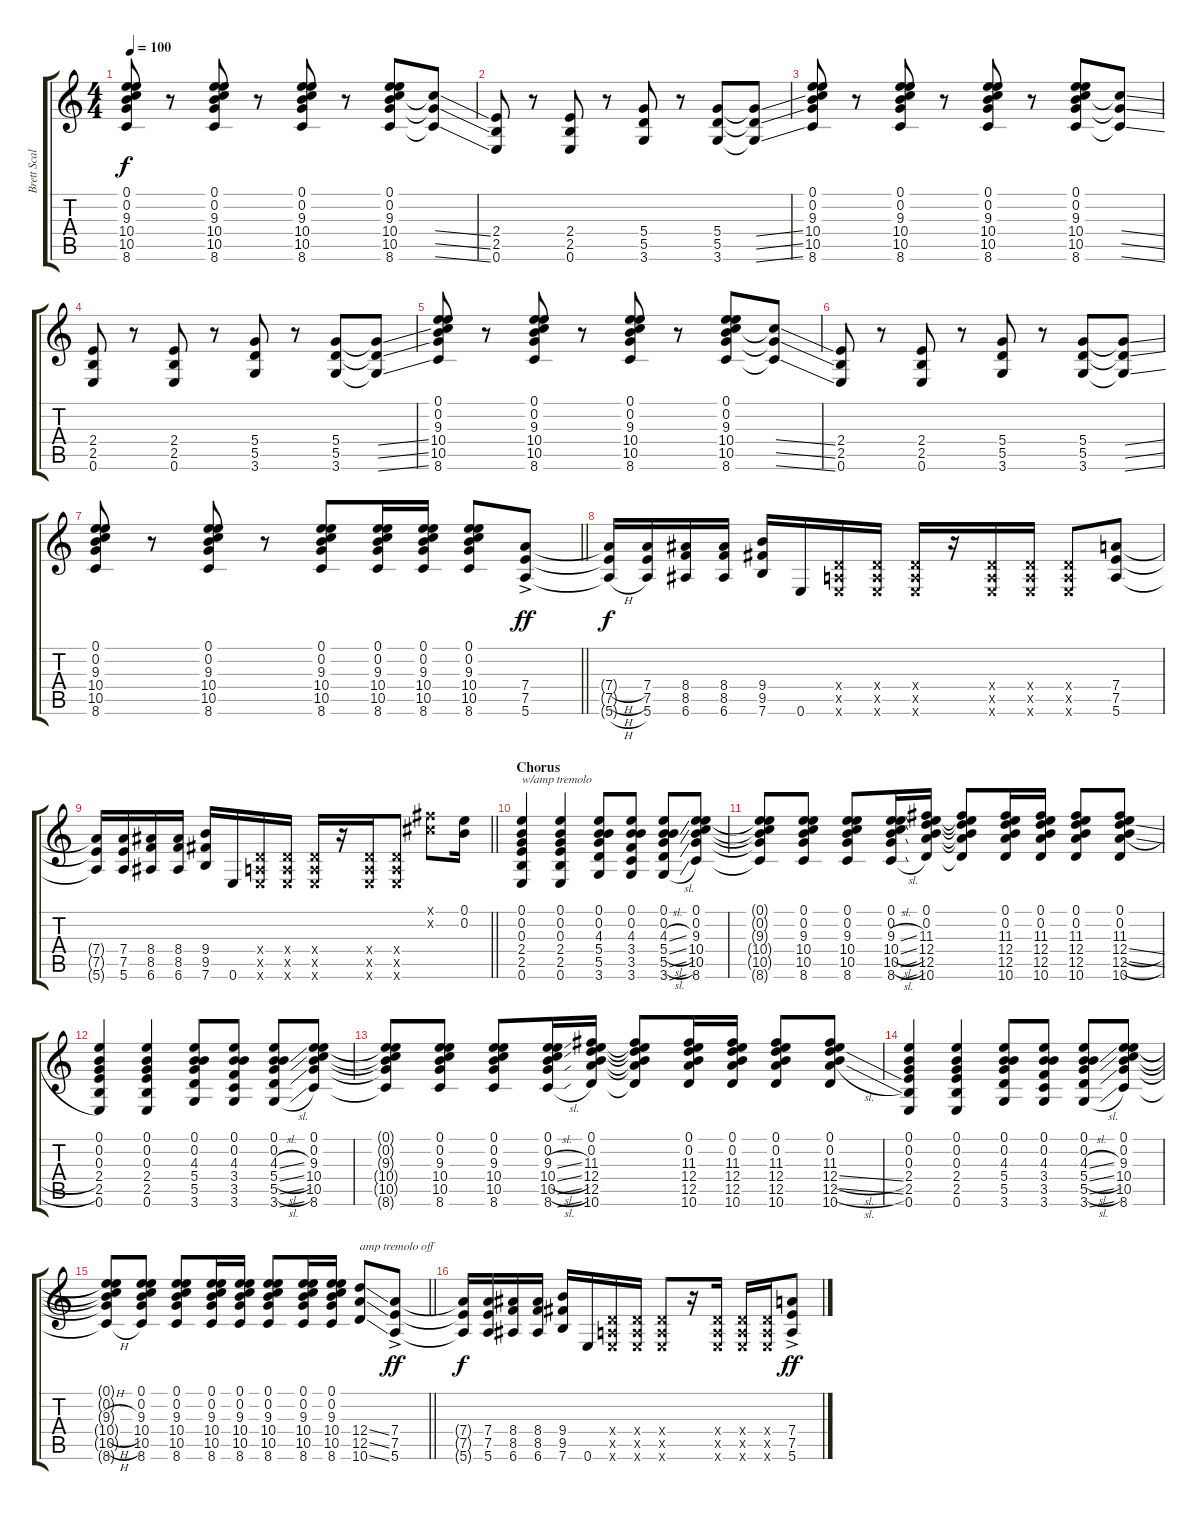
\track ("Brett Scallions (Rhythm Guitar)" "Brett Scal") {instrument distortionguitar}
\staff {score tabs}
\tuning (E4 B3 G3 D3 A2 E2) {hide}
\ts (4 4)
\tempo 100
\clef g2
\ks c
(0.1 0.2 9.3 10.4 10.5 8.6).8{dy f} r.8 (0.1 0.2 9.3 10.4 10.5 8.6).8 r.8 (0.1 0.2 9.3 10.4 10.5 8.6).8 r.8 (0.1 0.2 9.3 10.4 10.5 8.6).8 (10.4{ss t} 10.5{ss t} 8.6{ss t}).8 |
(2.4 2.5 0.6).8 r.8 (2.4 2.5 0.6).8 r.8 (5.4 5.5 3.6).8 r.8 (5.4 5.5 3.6).8 (5.4{ss t} 5.5{ss t} 3.6{ss t}).8 |
(0.1 0.2 9.3 10.4 10.5 8.6).8 r.8 (0.1 0.2 9.3 10.4 10.5 8.6).8 r.8 (0.1 0.2 9.3 10.4 10.5 8.6).8 r.8 (0.1 0.2 9.3 10.4 10.5 8.6).8 (10.4{ss t} 10.5{ss t} 8.6{ss t}).8 |
(2.4 2.5 0.6).8 r.8 (2.4 2.5 0.6).8 r.8 (5.4 5.5 3.6).8 r.8 (5.4 5.5 3.6).8 (5.4{ss t} 5.5{ss t} 3.6{ss t}).8 |
(0.1 0.2 9.3 10.4 10.5 8.6).8 r.8 (0.1 0.2 9.3 10.4 10.5 8.6).8 r.8 (0.1 0.2 9.3 10.4 10.5 8.6).8 r.8 (0.1 0.2 9.3 10.4 10.5 8.6).8 (10.4{ss t} 10.5{ss t} 8.6{ss t}).8 |
(2.4 2.5 0.6).8 r.8 (2.4 2.5 0.6).8 r.8 (5.4 5.5 3.6).8 r.8 (5.4 5.5 3.6).8 (5.4{ss t} 5.5{ss t} 3.6{ss t}).8 |
\barLineRight lightlight
(0.1 0.2 9.3 10.4 10.5 8.6).8 r.8 (0.1 0.2 9.3 10.4 10.5 8.6).8 r.8 (0.1 0.2 9.3 10.4 10.5 8.6).8 (0.1 0.2 9.3 10.4 10.5 8.6).16 (0.1 0.2 9.3 10.4 10.5 8.6).16 (0.1 0.2 9.3 10.4 10.5 8.6).8 (7.4{ac} 7.5{ac} 5.6{ac}).8{dy ff} |
(7.4{h t} 7.5{h t} 5.6{h t}).16{dy f} (7.4 7.5 5.6).16 (8.4 8.5 6.6).16 (8.4 8.5 6.6).16 (9.4 9.5 7.6).16 0.6.16 (0.4{x} 0.5{x} 0.6{x}).16 (0.4{x} 0.5{x} 0.6{x}).16 (0.4{x} 0.5{x} 0.6{x}).16 r.16 (0.4{x} 0.5{x} 0.6{x}).16 (0.4{x} 0.5{x} 0.6{x}).16 (0.4{x} 0.5{x} 0.6{x}).8 (7.4 7.5 5.6).8 |
\barLineRight lightlight
(7.4{t} 7.5{t} 5.6{t}).16 (7.4 7.5 5.6).16 (8.4 8.5 6.6).16 (8.4 8.5 6.6).16 (9.4 9.5 7.6).16 0.6.16 (0.4{x} 0.5{x} 0.6{x}).16 (0.4{x} 0.5{x} 0.6{x}).16 (0.4{x} 0.5{x} 0.6{x}).16 r.16 (0.4{x} 0.5{x} 0.6{x}).16 (0.4{x} 0.5{x} 0.6{x}).8 (2.1{x} 2.2{x}).8 (0.1 0.2).16 |
\section ("" "Chorus")
(0.1 0.2 0.3 2.4 2.5 0.6).4{txt "w/amp tremolo"} (0.1 0.2 0.3 2.4 2.5 0.6).4 (0.1 0.2 4.3 5.4 5.5 3.6).8 (0.1 0.2 4.3 3.4 3.5 3.6).8 (0.1 0.2 4.3{sl} 5.4{sl} 5.5{sl} 3.6{sl}).8 (0.1 0.2 9.3 10.4 10.5 8.6).8 |
(0.1{t} 0.2{t} 9.3{t} 10.4{t} 10.5{t} 8.6{t}).8 (0.1 0.2 9.3 10.4 10.5 8.6).8 (0.1 0.2 9.3 10.4 10.5 8.6).8 (0.1 0.2 9.3{sl} 10.4{sl} 10.5{sl} 8.6{sl}).16 (0.1 0.2 11.3 12.4 12.5 10.6).16 (0.1{t} 0.2{t} 11.3{t} 12.4{t} 12.5{t} 10.6{t}).8 (0.1 0.2 11.3 12.4 12.5 10.6).16 (0.1 0.2 11.3 12.4 12.5 10.6).16 (0.1 0.2 11.3 12.4 12.5 10.6).8 (0.1 0.2 11.3 12.4{sl} 12.5{sl} 10.6).8 |
(0.1 0.2 0.3 2.4 2.5 0.6).4 (0.1 0.2 0.3 2.4 2.5 0.6).4 (0.1 0.2 4.3 5.4 5.5 3.6).8 (0.1 0.2 4.3 3.4 3.5 3.6).8 (0.1 0.2 4.3{sl} 5.4{sl} 5.5{sl} 3.6{sl}).8 (0.1 0.2 9.3 10.4 10.5 8.6).8 |
(0.1{t} 0.2{t} 9.3{t} 10.4{t} 10.5{t} 8.6{t}).8 (0.1 0.2 9.3 10.4 10.5 8.6).8 (0.1 0.2 9.3 10.4 10.5 8.6).8 (0.1 0.2 9.3{sl} 10.4{sl} 10.5{sl} 8.6{sl}).16 (0.1 0.2 11.3 12.4 12.5 10.6).16 (0.1{t} 0.2{t} 11.3{t} 12.4{t} 12.5{t} 10.6{t}).8 (0.1 0.2 11.3 12.4 12.5 10.6).16 (0.1 0.2 11.3 12.4 12.5 10.6).16 (0.1 0.2 11.3 12.4 12.5 10.6).8 (0.1 0.2 11.3 12.4{sl} 12.5{sl} 10.6).8 |
(0.1 0.2 0.3 2.4 2.5 0.6).4 (0.1 0.2 0.3 2.4 2.5 0.6).4 (0.1 0.2 4.3 5.4 5.5 3.6).8 (0.1 0.2 4.3 3.4 3.5 3.6).8 (0.1 0.2 4.3{sl} 5.4{sl} 5.5{sl} 3.6{sl}).8 (0.1 0.2 9.3 10.4 10.5 8.6).8 |
\barLineRight lightlight
(0.1{h t} 0.2{h t} 9.3{h t} 10.4{h t} 10.5{h t} 8.6{h t}).8 (0.1 0.2 9.3 10.4 10.5 8.6).8 (0.1 0.2 9.3 10.4 10.5 8.6).8 (0.1 0.2 9.3 10.4 10.5 8.6).16 (0.1 0.2 9.3 10.4 10.5 8.6).16 (0.1 0.2 9.3 10.4 10.5 8.6).8 (0.1 0.2 9.3 10.4 10.5 8.6).16 (0.1 0.2 9.3 10.4 10.5 8.6).16 (12.4{ss} 12.5{ss} 10.6{ss}).8{txt "amp tremolo off"} (7.4{ac} 7.5{ac} 5.6{ac}).8{dy ff} |
(7.4{t} 7.5{t} 5.6{t}).16{dy f} (7.4 7.5 5.6).16 (8.4 8.5 6.6).16 (8.4 8.5 6.6).16 (9.4 9.5 7.6).16 0.6.16 (0.4{x} 0.5{x} 0.6{x}).16 (0.4{x} 0.5{x} 0.6{x}).16 (0.4{x} 0.5{x} 0.6{x}).8 r.16 (0.4{x} 0.5{x} 0.6{x}).16 (0.4{x} 0.5{x} 0.6{x}).16 (0.4{x} 0.5{x} 0.6{x}).16 (7.4{ac} 7.5{ac} 5.6{ac}).8{dy ff}
